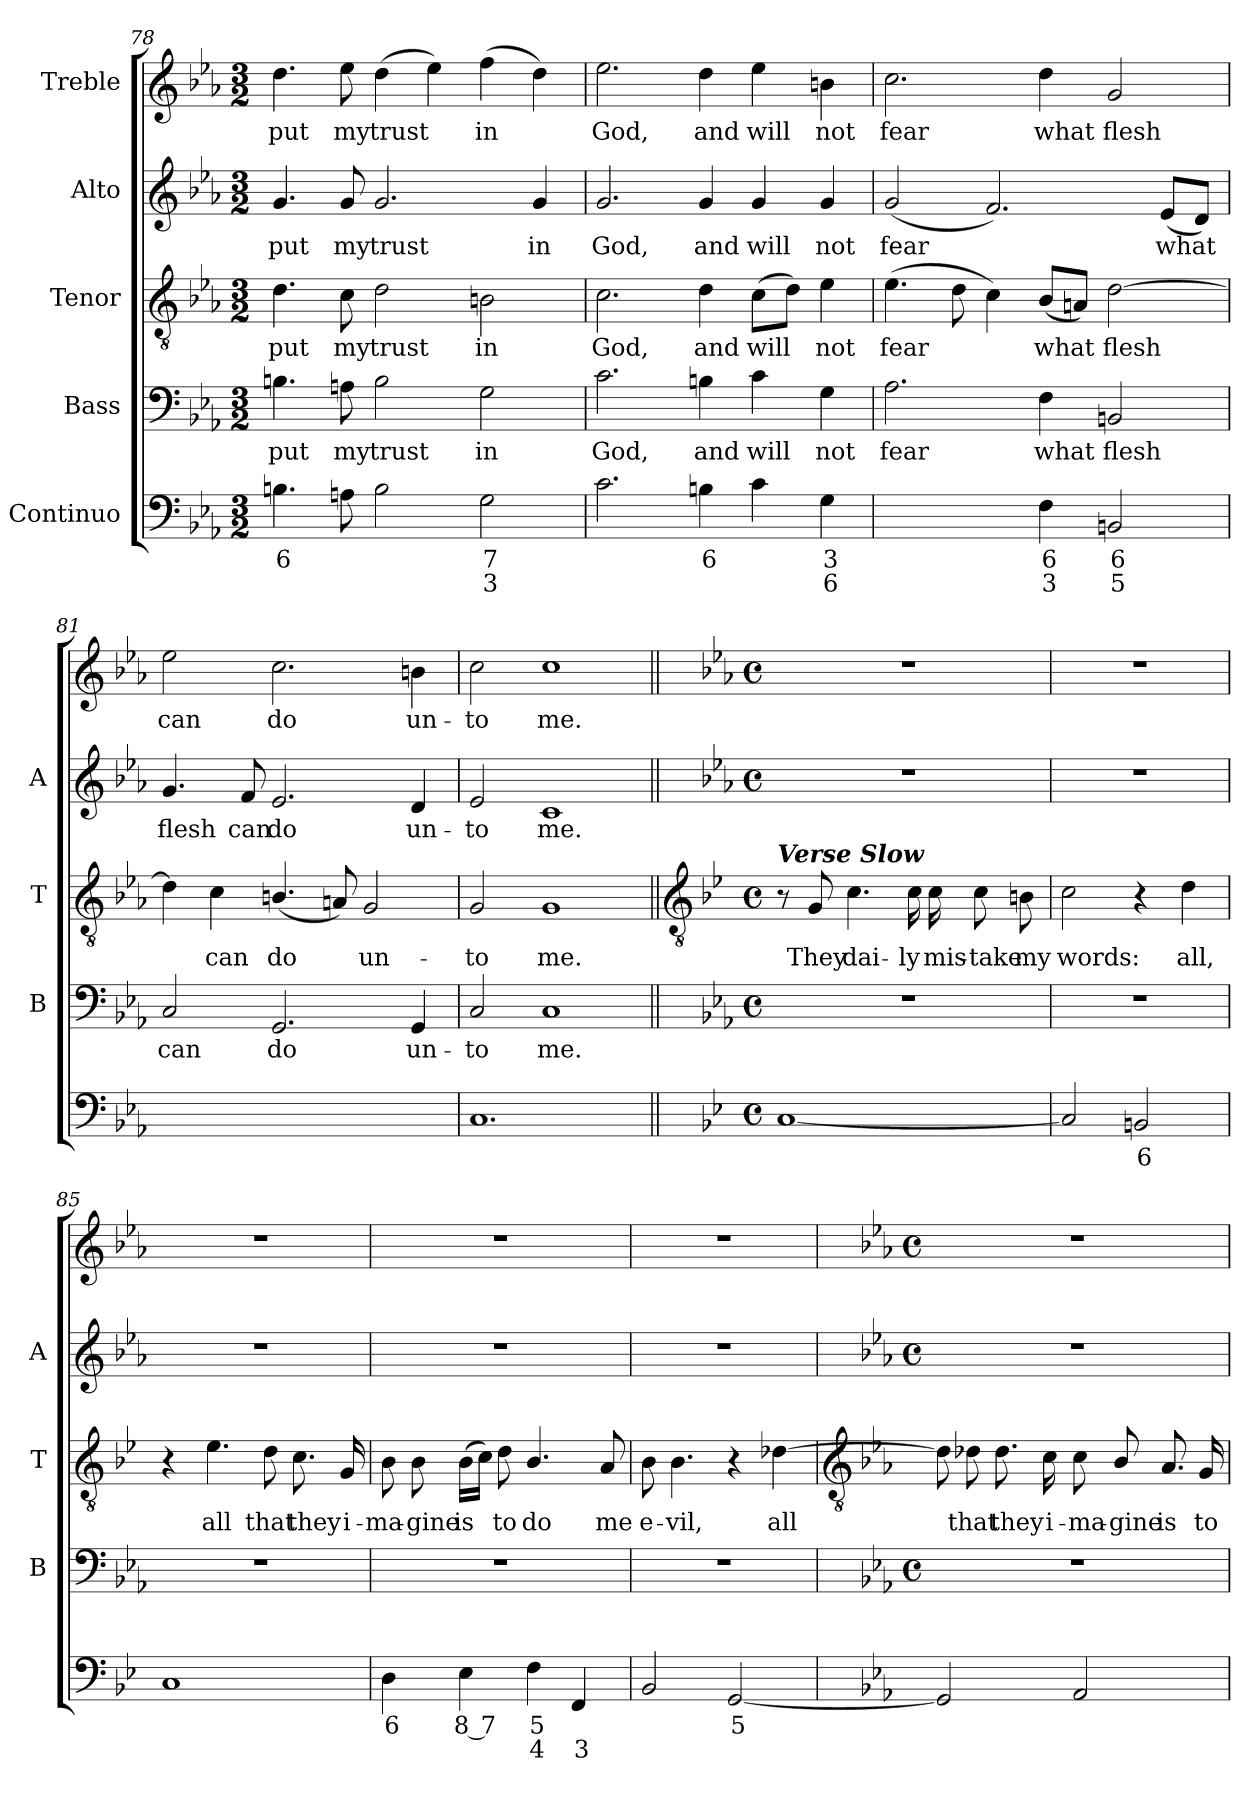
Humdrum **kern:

**kern	**text	**text	**kern	**text	**kern	**text	**kern	**text	**kern	**text
*part5	*part5	*part5	*part4	*part4	*part3	*part3	*part2	*part2	*part1	*part1
*staff5	*staff5	*staff5	*staff4	*staff4	*staff3	*staff3	*staff2	*staff2	*staff1	*staff1
*I"Continuo	*	*	*I"Bass	*	*I"Tenor	*	*I"Alto	*	*I"Treble	*
*	*	*	*I'B	*	*I'T	*	*I'A	*	*	*
!!LO:LB:g=z
*clefF4	*	*	*clefF4	*	*clefGv2	*	*clefG2	*	*clefG2	*
*k[b-e-a-]	*	*	*k[b-e-a-]	*	*k[b-e-a-]	*	*k[b-e-a-]	*	*k[b-e-a-]	*
*E-:	*	*	*E-:	*	*E-:	*	*E-:	*	*E-:	*
*M3/2	*	*	*M3/2	*	*M3/2	*	*M3/2	*	*M3/2	*
=78	=78	=78	=78	=78	=78	=78	=78	=78	=78	=78
!	!LO:LY:b	!	!	!LO:LY:b	!	!LO:LY:b	!	!LO:LY:b	!	!LO:LY:b
4.Bn	6	.	4.Bn	put	4.d	put	4.g	put	4.dd	put
!	!	!	!	!LO:LY:b	!	!LO:LY:b	!	!LO:LY:b	!	!LO:LY:b
8An	.	.	8An	my	8c	my	8g	my	8ee-	my
!	!	!	!	!LO:LY:b	!	!LO:LY:b	!	!LO:LY:b	!	!LO:LY:b
2B	.	.	2B	trust	2d	trust	2.g	trust	(>4dd	trust
.	.	.	.	.	.	.	.	.	4ee-)	.
!	!LO:LY:b	!LO:LY:b	!	!LO:LY:b	!	!LO:LY:b	!	!	!	!LO:LY:b
2G	7	3	2G	in	2Bn	in	.	.	(>4ff	in
!	!	!	!	!	!	!	!	!LO:LY:b	!	!
.	.	.	.	.	.	.	4g	in	4dd)	.
=79	=79	=79	=79	=79	=79	=79	=79	=79	=79	=79
!	!	!	!	!LO:LY:b	!	!LO:LY:b	!	!LO:LY:b	!	!LO:LY:b
2.c	.	.	2.c	God,	2.c	God,	2.g	God,	2.ee-	God,
!	!LO:LY:b	!	!	!LO:LY:b	!	!LO:LY:b	!	!LO:LY:b	!	!LO:LY:b
4Bn	6	.	4Bn	and	4d	and	4g	and	4dd	and
!	!	!	!	!LO:LY:b	!	!LO:LY:b	!	!LO:LY:b	!	!LO:LY:b
4c	.	.	4c	will	(>8cL	will	4g	will	4ee-	will
.	.	.	.	.	8dJ)	.	.	.	.	.
!	!LO:LY:b	!LO:LY:b	!	!LO:LY:b	!	!LO:LY:b	!	!LO:LY:b	!	!LO:LY:b
4G	3	6	4G	not	4e-	not	4g	not	4bn	not
=80	=80	=80	=80	=80	=80	=80	=80	=80	=80	=80
!	!LO:LY:b	!	!	!LO:LY:b	!	!LO:LY:b	!	!LO:LY:b	!	!LO:LY:b
[2A-yy	7	.	2.A-	fear	(>4.e-	fear	(<2g	fear	2.cc	fear
.	.	.	.	.	8d	.	.	.	.	.
!	!LO:LY:b	!	!	!	!	!	!	!	!	!
4A-yy]	6	.	.	.	4c)	.	2.f)	.	.	.
!	!LO:LY:b	!LO:LY:b	!	!LO:LY:b	!	!LO:LY:b	!	!	!	!LO:LY:b
4F	6	3	4F	what	(<8B-L	what	.	.	4dd	what
.	.	.	.	.	8AnJ)	.	.	.	.	.
!	!LO:LY:b	!LO:LY:b	!	!LO:LY:b	!	!LO:LY:b	!	!	!	!LO:LY:b
2BBn	6	5	2BBn	flesh	[2d	flesh	.	.	2g	flesh
!	!	!	!	!	!	!	!	!LO:LY:b	!	!
.	.	.	.	.	.	.	(<8e-L	what	.	.
.	.	.	.	.	.	.	8dJ)	.	.	.
=81	=81	=81	=81	=81	=81	=81	=81	=81	=81	=81
!	!LO:LY:b	!	!	!LO:LY:b	!	!	!	!LO:LY:b	!	!LO:LY:b
[4Cyy	9	.	2C	can	4d]	.	4.g	flesh	2ee-	can
!	!LO:LY:b	!	!	!	!	!LO:LY:b	!	!	!	!
4Cyy]	8	.	.	.	4c	can	.	.	.	.
!	!	!	!	!	!	!	!	!LO:LY:b	!	!
.	.	.	.	.	.	.	8f	can	.	.
!	!LO:LY:b	!LO:LY:b	!	!LO:LY:b	!	!LO:LY:b	!	!LO:LY:b	!	!LO:LY:b
[2.GGyy	6	4	2.GG	do	(<4.Bn/	do	2.e-	do	2.cc	do
.	.	.	.	.	8An)	.	.	.	.	.
!	!	!	!	!	!	!LO:LY:b	!	!	!	!
.	.	.	.	.	2G	un-	.	.	.	.
!	!LO:LY:b	!LO:LY:b	!	!LO:LY:b	!	!	!	!LO:LY:b	!	!LO:LY:b
4GGyy]	5	3	4GG	un-	.	.	4d	un-	4bn	un-
=82	=82	=82	=82	=82	=82	=82	=82	=82	=82	=82
!	!	!	!	!LO:LY:b	!	!LO:LY:b	!	!LO:LY:b	!	!LO:LY:b
1.C	.	.	2C	-to	2G	-to	2e-	-to	2cc	-to
!	!	!	!	!LO:LY:b	!	!LO:LY:b	!	!LO:LY:b	!	!LO:LY:b
.	.	.	1C	me.	1G	me.	1c	me.	1cc	me.
!!LO:LB:g=z
=83||	=83||	=83||	=83||	=83||	=83||	=83||	=83||	=83||	=83||	=83||
*	*	*	*	*	*clefGv2	*	*	*	*	*
*k[b-e-]	*	*	*	*	*k[b-e-]	*	*	*	*	*
*B-:	*	*	*	*	*B-:	*	*	*	*	*
*M4/4	*	*	*M4/4	*	*M4/4	*	*M4/4	*	*M4/4	*
*met(c)	*	*	*met(c)	*	*met(c)	*	*met(c)	*	*met(c)	*
!	!	!	!	!	!LO:TX:a:Bi:t=Verse Slow	!	!	!	!	!
[1C	.	.	1r	.	8r	.	1r	.	1r	.
!	!	!	!	!	!	!LO:LY:b	!	!	!	!
.	.	.	.	.	8G	They	.	.	.	.
!	!	!	!	!	!	!LO:LY:b	!	!	!	!
.	.	.	.	.	4.c	dai-	.	.	.	.
!	!	!	!	!	!	!LO:LY:b	!	!	!	!
.	.	.	.	.	16c	-ly	.	.	.	.
!	!	!	!	!	!	!LO:LY:b	!	!	!	!
.	.	.	.	.	16c	mis-	.	.	.	.
!	!	!	!	!	!	!LO:LY:b	!	!	!	!
.	.	.	.	.	8c	-take	.	.	.	.
!	!	!	!	!	!	!LO:LY:b	!	!	!	!
.	.	.	.	.	8Bn	my	.	.	.	.
=84	=84	=84	=84	=84	=84	=84	=84	=84	=84	=84
!	!	!	!	!	!	!LO:LY:b	!	!	!	!
2C]	.	.	1r	.	2c	words:	1r	.	1r	.
!	!LO:LY:b	!	!	!	!	!	!	!	!	!
2BBn	6	.	.	.	4r	.	.	.	.	.
!	!	!	!	!	!	!LO:LY:b	!	!	!	!
.	.	.	.	.	4d	all,	.	.	.	.
=85	=85	=85	=85	=85	=85	=85	=85	=85	=85	=85
1C	.	.	1r	.	4r	.	1r	.	1r	.
!	!	!	!	!	!	!LO:LY:b	!	!	!	!
.	.	.	.	.	4.e-	all	.	.	.	.
!	!	!	!	!	!	!LO:LY:b	!	!	!	!
.	.	.	.	.	8d	that	.	.	.	.
!	!	!	!	!	!	!LO:LY:b	!	!	!	!
.	.	.	.	.	8.c	they	.	.	.	.
!	!	!	!	!	!	!LO:LY:b	!	!	!	!
.	.	.	.	.	16G	i-	.	.	.	.
=86	=86	=86	=86	=86	=86	=86	=86	=86	=86	=86
!	!LO:LY:b	!	!	!	!	!LO:LY:b	!	!	!	!
4D	6	.	1r	.	8B-	-ma-	1r	.	1r	.
!	!	!	!	!	!	!LO:LY:b	!	!	!	!
.	.	.	.	.	8B-	-gine	.	.	.	.
!	!LO:LY:b	!	!	!	!	!LO:LY:b	!	!	!	!
4E-	8 7	.	.	.	(>16B-LL	is	.	.	.	.
.	.	.	.	.	16cJJ)	.	.	.	.	.
!	!	!	!	!	!	!LO:LY:b	!	!	!	!
.	.	.	.	.	8d	to	.	.	.	.
!	!LO:LY:b	!LO:LY:b	!	!	!	!LO:LY:b	!	!	!	!
4F	5	4	.	.	4.B-/	do	.	.	.	.
!	!	!LO:LY:b	!	!	!	!	!	!	!	!
4FF	.	3	.	.	.	.	.	.	.	.
!	!	!	!	!	!	!LO:LY:b	!	!	!	!
.	.	.	.	.	8A	me	.	.	.	.
=87	=87	=87	=87	=87	=87	=87	=87	=87	=87	=87
!	!	!	!	!	!	!LO:LY:b	!	!	!	!
2BB-	.	.	1r	.	8B-	e-	1r	.	1r	.
!	!	!	!	!	!	!LO:LY:b	!	!	!	!
.	.	.	.	.	4.B-	-vil,	.	.	.	.
!	!LO:LY:b	!	!	!	!	!	!	!	!	!
[2GG	5	.	.	.	4r	.	.	.	.	.
!	!	!	!	!	!	!LO:LY:b	!	!	!	!
.	.	.	.	.	[4d-X	all	.	.	.	.
!!LO:LB:g=z
=88	=88	=88	=88	=88	=88	=88	=88	=88	=88	=88
*	*	*	*	*	*clefGv2	*	*	*	*	*
*k[b-e-a-]	*	*	*k[b-e-a-]	*	*k[b-e-a-]	*	*k[b-e-a-]	*	*	*
*E-:	*	*	*E-:	*	*E-:	*	*E-:	*	*	*
*	*	*	*M4/4	*	*	*	*M4/4	*	*M4/4	*
*	*	*	*met(c)	*	*	*	*met(c)	*	*met(c)	*
2GG]	.	.	1r	.	8d-]	.	1r	.	1r	.
!	!	!	!	!	!	!LO:LY:b	!	!	!	!
.	.	.	.	.	8d-	that	.	.	.	.
!	!	!	!	!	!	!LO:LY:b	!	!	!	!
.	.	.	.	.	8.d-	they	.	.	.	.
!	!	!	!	!	!	!LO:LY:b	!	!	!	!
.	.	.	.	.	16c	i-	.	.	.	.
!	!	!	!	!	!	!LO:LY:b	!	!	!	!
2AA-	.	.	.	.	8c	-ma-	.	.	.	.
!	!	!	!	!	!	!LO:LY:b	!	!	!	!
.	.	.	.	.	8B-/	-gine	.	.	.	.
!	!	!	!	!	!	!LO:LY:b	!	!	!	!
.	.	.	.	.	8.A-	is	.	.	.	.
!	!	!	!	!	!	!LO:LY:b	!	!	!	!
.	.	.	.	.	16G	to	.	.	.	.
=	=	=	=	=	=	=	=	=	=	=
*-	*-	*-	*-	*-	*-	*-	*-	*-	*-	*-
